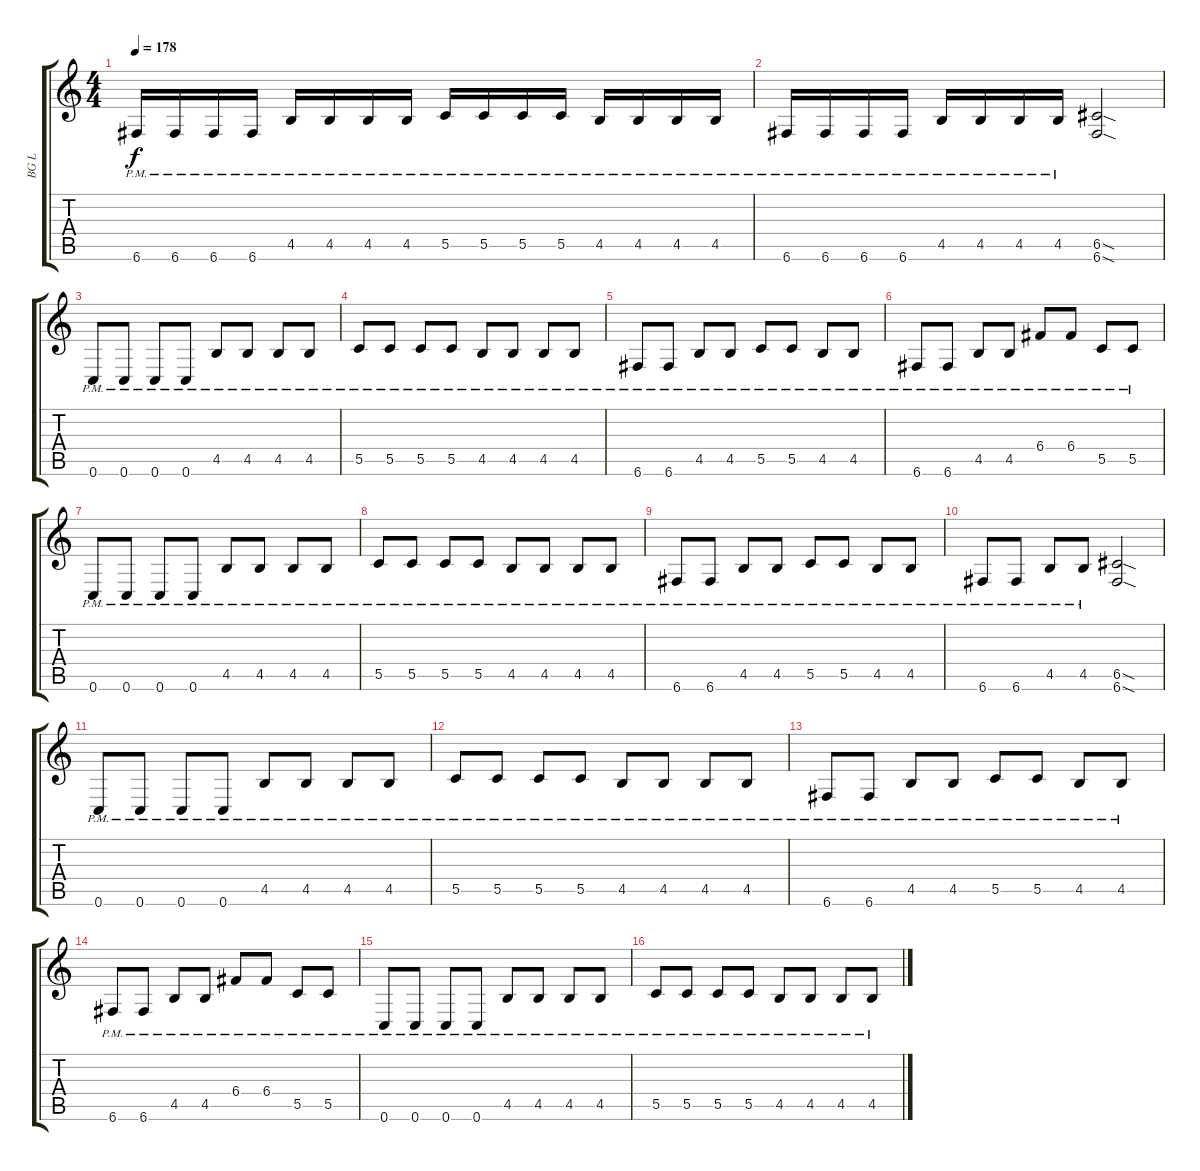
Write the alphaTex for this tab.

\track ("BG L" "BG L") {instrument distortionguitar}
\staff {score tabs}
\tuning (D4 A3 F3 C3 G2 C2) {hide}
\ts (4 4)
\tempo 178
\clef g2
\ks c
6.6{pm}.16{dy f} 6.6{pm}.16 6.6{pm}.16 6.6{pm}.16 4.5{pm}.16 4.5{pm}.16 4.5{pm}.16 4.5{pm}.16 5.5{pm}.16 5.5{pm}.16 5.5{pm}.16 5.5{pm}.16 4.5{pm}.16 4.5{pm}.16 4.5{pm}.16 4.5{pm}.16 |
6.6{pm}.16 6.6{pm}.16 6.6{pm}.16 6.6{pm}.16 4.5{pm}.16 4.5{pm}.16 4.5{pm}.16 4.5{pm}.16 (6.5{sod} 6.6{sod}).2 |
0.6{pm}.8 0.6{pm}.8 0.6{pm}.8 0.6{pm}.8 4.5{pm}.8 4.5{pm}.8 4.5{pm}.8 4.5{pm}.8 |
5.5{pm}.8 5.5{pm}.8 5.5{pm}.8 5.5{pm}.8 4.5{pm}.8 4.5{pm}.8 4.5{pm}.8 4.5{pm}.8 |
6.6{pm}.8 6.6{pm}.8 4.5{pm}.8 4.5{pm}.8 5.5{pm}.8 5.5{pm}.8 4.5{pm}.8 4.5{pm}.8 |
6.6{pm}.8 6.6{pm}.8 4.5{pm}.8 4.5{pm}.8 6.4{pm}.8 6.4{pm}.8 5.5{pm}.8 5.5{pm}.8 |
0.6{pm}.8 0.6{pm}.8 0.6{pm}.8 0.6{pm}.8 4.5{pm}.8 4.5{pm}.8 4.5{pm}.8 4.5{pm}.8 |
5.5{pm}.8 5.5{pm}.8 5.5{pm}.8 5.5{pm}.8 4.5{pm}.8 4.5{pm}.8 4.5{pm}.8 4.5{pm}.8 |
6.6{pm}.8 6.6{pm}.8 4.5{pm}.8 4.5{pm}.8 5.5{pm}.8 5.5{pm}.8 4.5{pm}.8 4.5{pm}.8 |
6.6{pm}.8 6.6{pm}.8 4.5{pm}.8 4.5{pm}.8 (6.5{sod} 6.6{sod}).2 |
0.6{pm}.8 0.6{pm}.8 0.6{pm}.8 0.6{pm}.8 4.5{pm}.8 4.5{pm}.8 4.5{pm}.8 4.5{pm}.8 |
5.5{pm}.8 5.5{pm}.8 5.5{pm}.8 5.5{pm}.8 4.5{pm}.8 4.5{pm}.8 4.5{pm}.8 4.5{pm}.8 |
6.6{pm}.8 6.6{pm}.8 4.5{pm}.8 4.5{pm}.8 5.5{pm}.8 5.5{pm}.8 4.5{pm}.8 4.5{pm}.8 |
6.6{pm}.8 6.6{pm}.8 4.5{pm}.8 4.5{pm}.8 6.4{pm}.8 6.4{pm}.8 5.5{pm}.8 5.5{pm}.8 |
0.6{pm}.8 0.6{pm}.8 0.6{pm}.8 0.6{pm}.8 4.5{pm}.8 4.5{pm}.8 4.5{pm}.8 4.5{pm}.8 |
5.5{pm}.8 5.5{pm}.8 5.5{pm}.8 5.5{pm}.8 4.5{pm}.8 4.5{pm}.8 4.5{pm}.8 4.5{pm}.8
